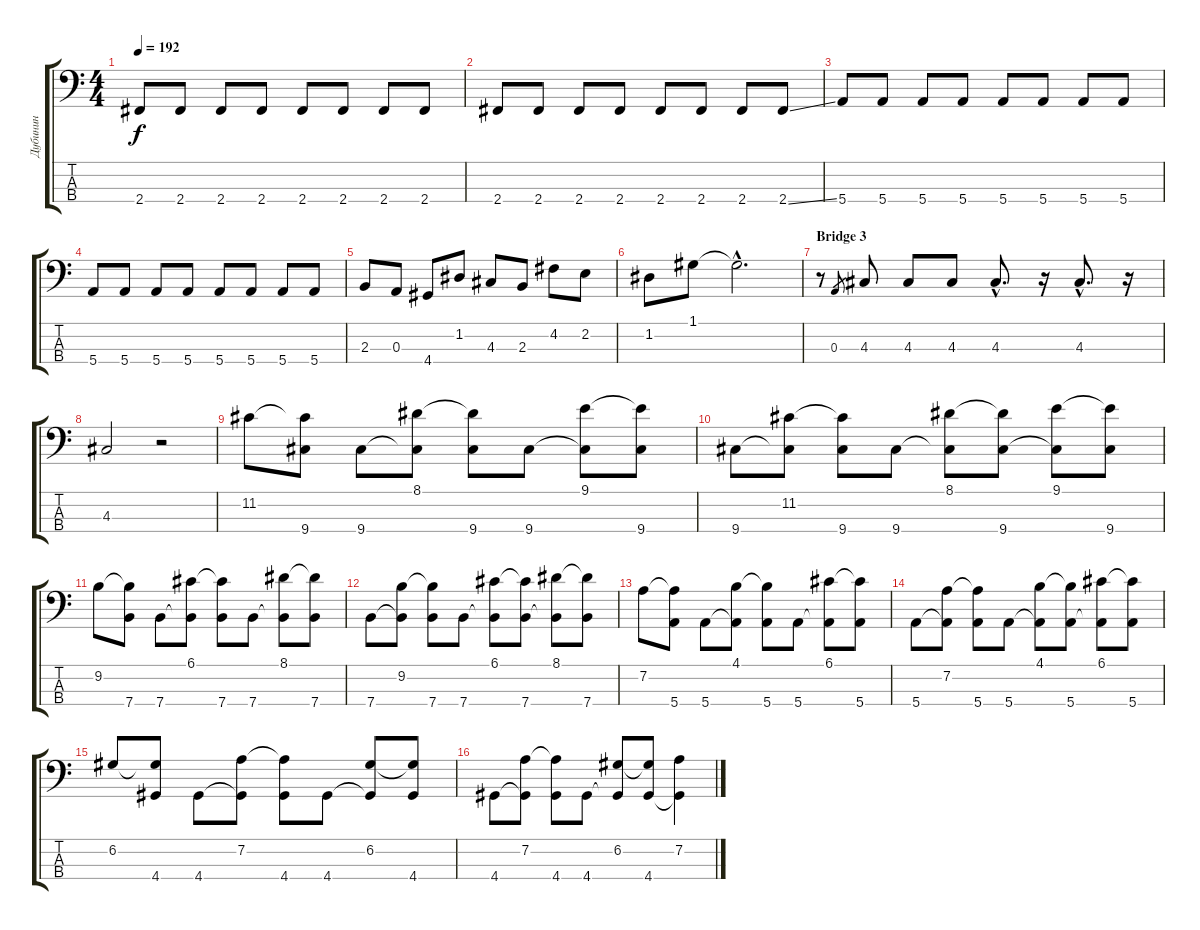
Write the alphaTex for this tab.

\track ("Дубинин" "Дубинин") {instrument electricbasspick}
\staff {score tabs}
\tuning (G2 D2 A1 E1) {hide}
\ts (4 4)
\tempo 192
\clef f4
\ks c
2.4.8{dy f} 2.4.8 2.4.8 2.4.8 2.4.8 2.4.8 2.4.8 2.4.8 |
2.4.8 2.4.8 2.4.8 2.4.8 2.4.8 2.4.8 2.4.8 2.4{ss}.8 |
5.4.8 5.4.8 5.4.8 5.4.8 5.4.8 5.4.8 5.4.8 5.4.8 |
5.4.8 5.4.8 5.4.8 5.4.8 5.4.8 5.4.8 5.4.8 5.4.8 |
2.3.8 0.3.8 4.4.8 1.2.8 4.3.8 2.3.8 4.2.8 2.2.8 |
1.2.8 1.1.8 1.1{hac t}.2{d} |
\section ("" "Bridge 3")
r.8 0.3.8{gr} 4.3.8 4.3.8 4.3.8 4.3{hac}.8{d} r.16 4.3{hac}.8{d} r.16 |
4.3.2 r.2 |
11.2.8 (11.2{t} 9.4).8 9.4.8 (8.1 9.4{t}).8 (8.1{t} 9.4).8 9.4.8 (9.1 9.4{t}).8 (9.1{t} 9.4).8 |
9.4.8 (11.2 9.4{t}).8 (11.2{t} 9.4).8 9.4.8 (8.1 9.4{t}).8 (8.1{t} 9.4).8 (9.1 9.4{t}).8 (9.1{t} 9.4).8 |
9.2.8 (9.2{t} 7.4).8 7.4.8 (6.1 7.4{t}).8 (6.1{t} 7.4).8 7.4.8 (8.1 7.4{t}).8 (8.1{t} 7.4).8 |
7.4.8 (9.2 7.4{t}).8 (9.2{t} 7.4).8 7.4.8 (6.1 7.4{t}).8 (6.1{t} 7.4).8 (8.1 7.4{t}).8 (8.1{t} 7.4).8 |
7.2.8 (7.2{t} 5.4).8 5.4.8 (4.1 5.4{t}).8 (4.1{t} 5.4).8 5.4.8 (6.1 5.4{t}).8 (6.1{t} 5.4).8 |
5.4.8 (7.2 5.4{t}).8 (7.2{t} 5.4).8 5.4.8 (4.1 5.4{t}).8 (4.1{t} 5.4).8 (6.1 5.4{t}).8 (6.1{t} 5.4).8 |
6.2.8 (6.2{t} 4.4).8 4.4.8 (7.2 4.4{t}).8 (7.2{t} 4.4).8 4.4.8 (6.2 4.4{t}).8 (6.2{t} 4.4).8 |
4.4.8 (7.2 4.4{t}).8 (7.2{t} 4.4).8 4.4.8 (6.2 4.4{t}).8 (6.2{t} 4.4).8 (7.2{ss} 4.4{t}).4
